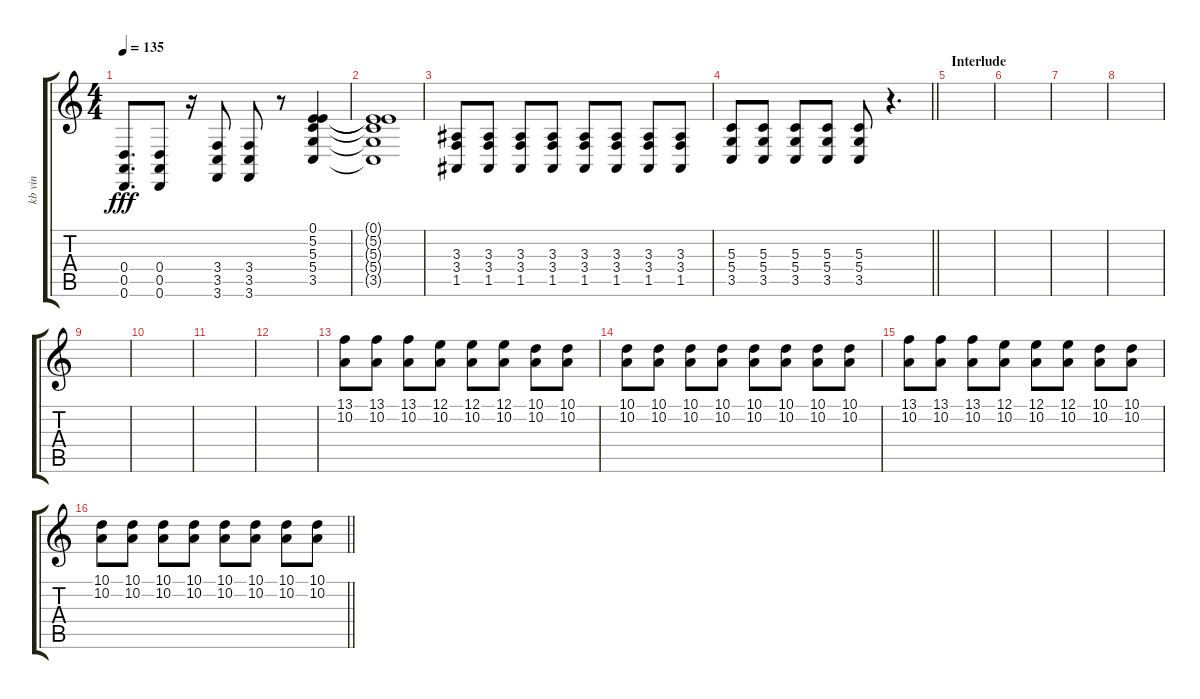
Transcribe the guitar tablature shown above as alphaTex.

\track ("kb vin" "kb vin") {instrument harpsichord}
\staff {score tabs}
\tuning (E4 B3 G3 D3 A2 D2) {hide}
\ts (4 4)
\tempo 135
\clef g2
\ks c
(0.4 0.5 0.6).8{d dy fff} (0.4 0.5 0.6).8 r.16 (3.4 3.5 3.6).8 (3.4 3.5 3.6).8 r.8 (0.1 5.2 5.3 5.4 3.5).4 |
(0.1{t} 5.2{t} 5.3{t} 5.4{t} 3.5{t}).1 |
(3.3 3.4 1.5).8 (3.3 3.4 1.5).8 (3.3 3.4 1.5).8 (3.3 3.4 1.5).8 (3.3 3.4 1.5).8 (3.3 3.4 1.5).8 (3.3 3.4 1.5).8 (3.3 3.4 1.5).8 |
\barLineRight lightlight
(5.3 5.4 3.5).8 (5.3 5.4 3.5).8 (5.3 5.4 3.5).8 (5.3 5.4 3.5).8 (5.3 5.4 3.5).8 r.4{d} |
\section ("" "Interlude")
|
|
|
|
|
|
|
|
(13.1 10.2).8 (13.1 10.2).8 (13.1 10.2).8 (12.1 10.2).8 (12.1 10.2).8 (12.1 10.2).8 (10.1 10.2).8 (10.1 10.2).8 |
(10.1 10.2).8 (10.1 10.2).8 (10.1 10.2).8 (10.1 10.2).8 (10.1 10.2).8 (10.1 10.2).8 (10.1 10.2).8 (10.1 10.2).8 |
(13.1 10.2).8 (13.1 10.2).8 (13.1 10.2).8 (12.1 10.2).8 (12.1 10.2).8 (12.1 10.2).8 (10.1 10.2).8 (10.1 10.2).8 |
\barLineRight lightlight
(10.1 10.2).8 (10.1 10.2).8 (10.1 10.2).8 (10.1 10.2).8 (10.1 10.2).8 (10.1 10.2).8 (10.1 10.2).8 (10.1 10.2).8
